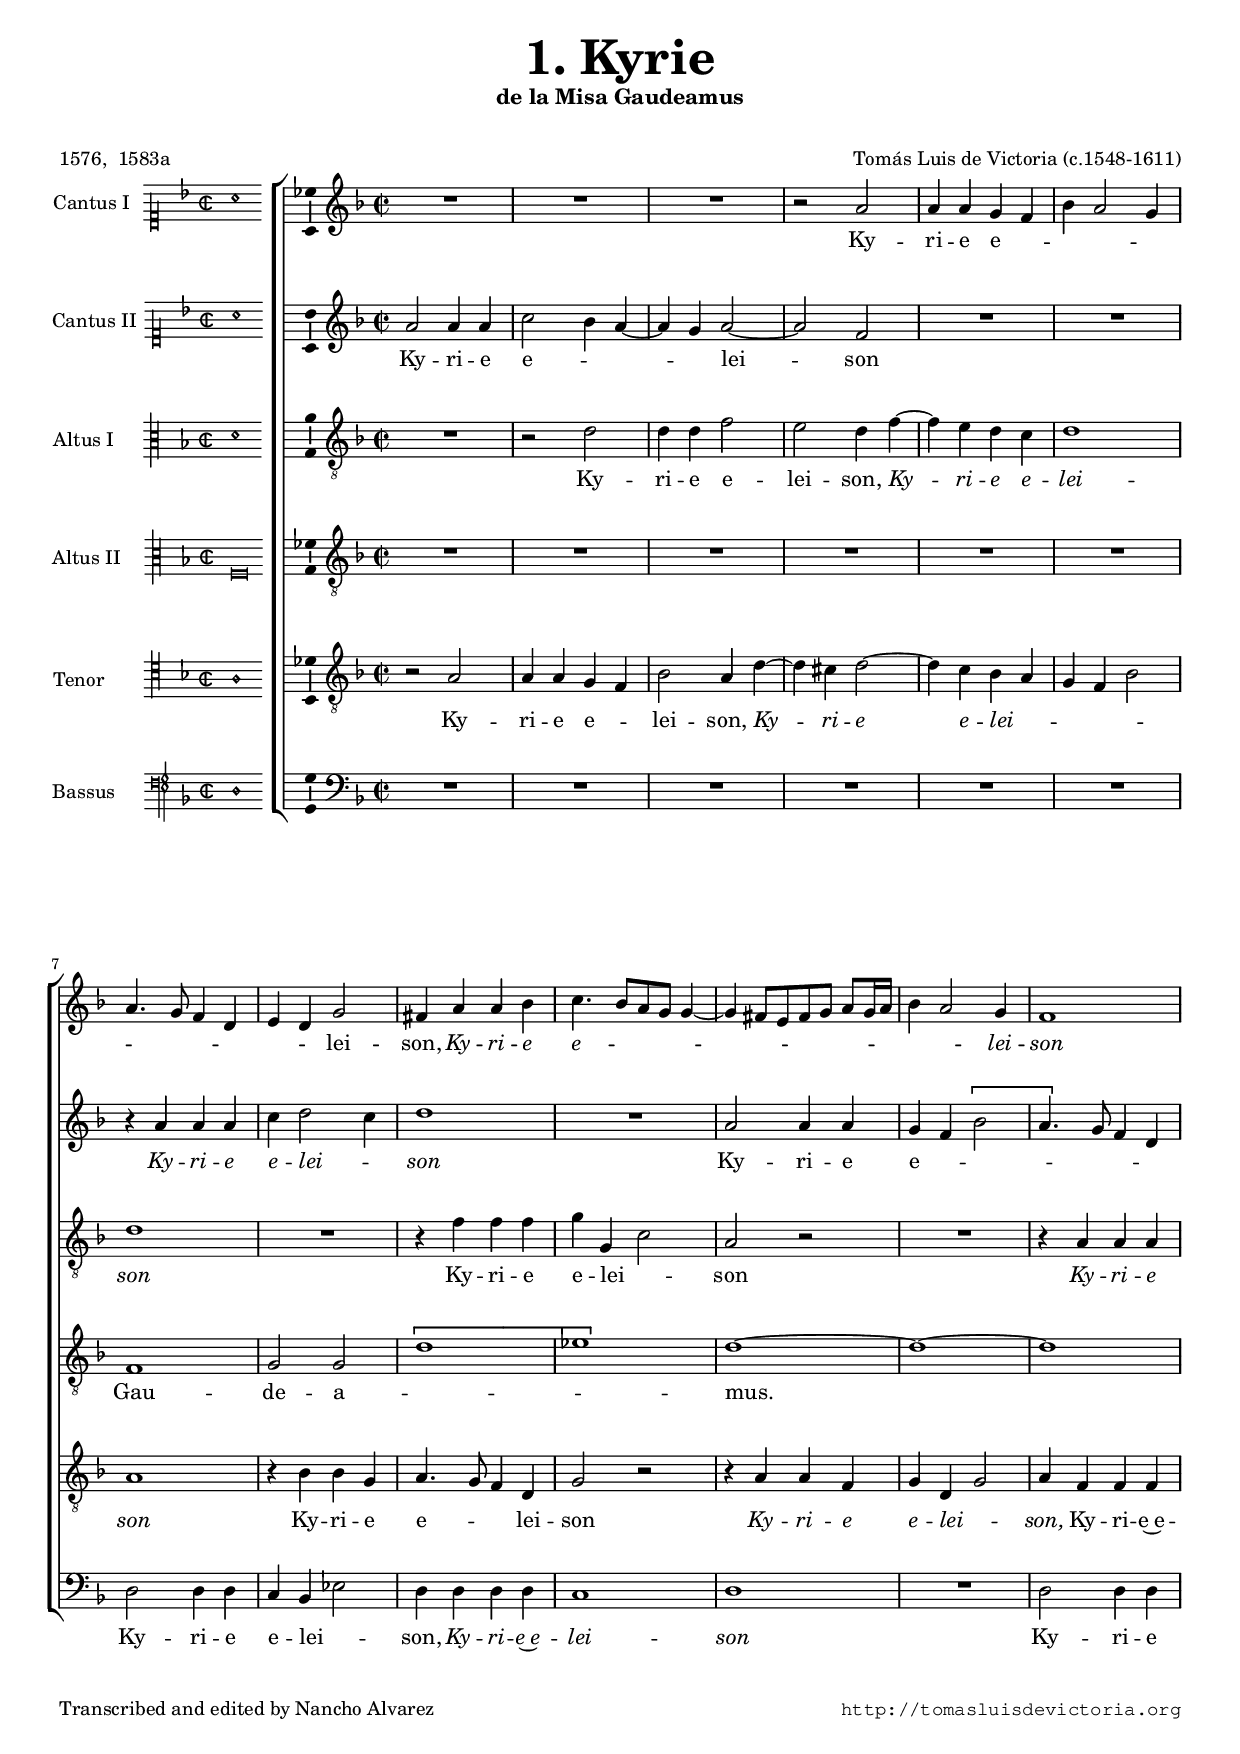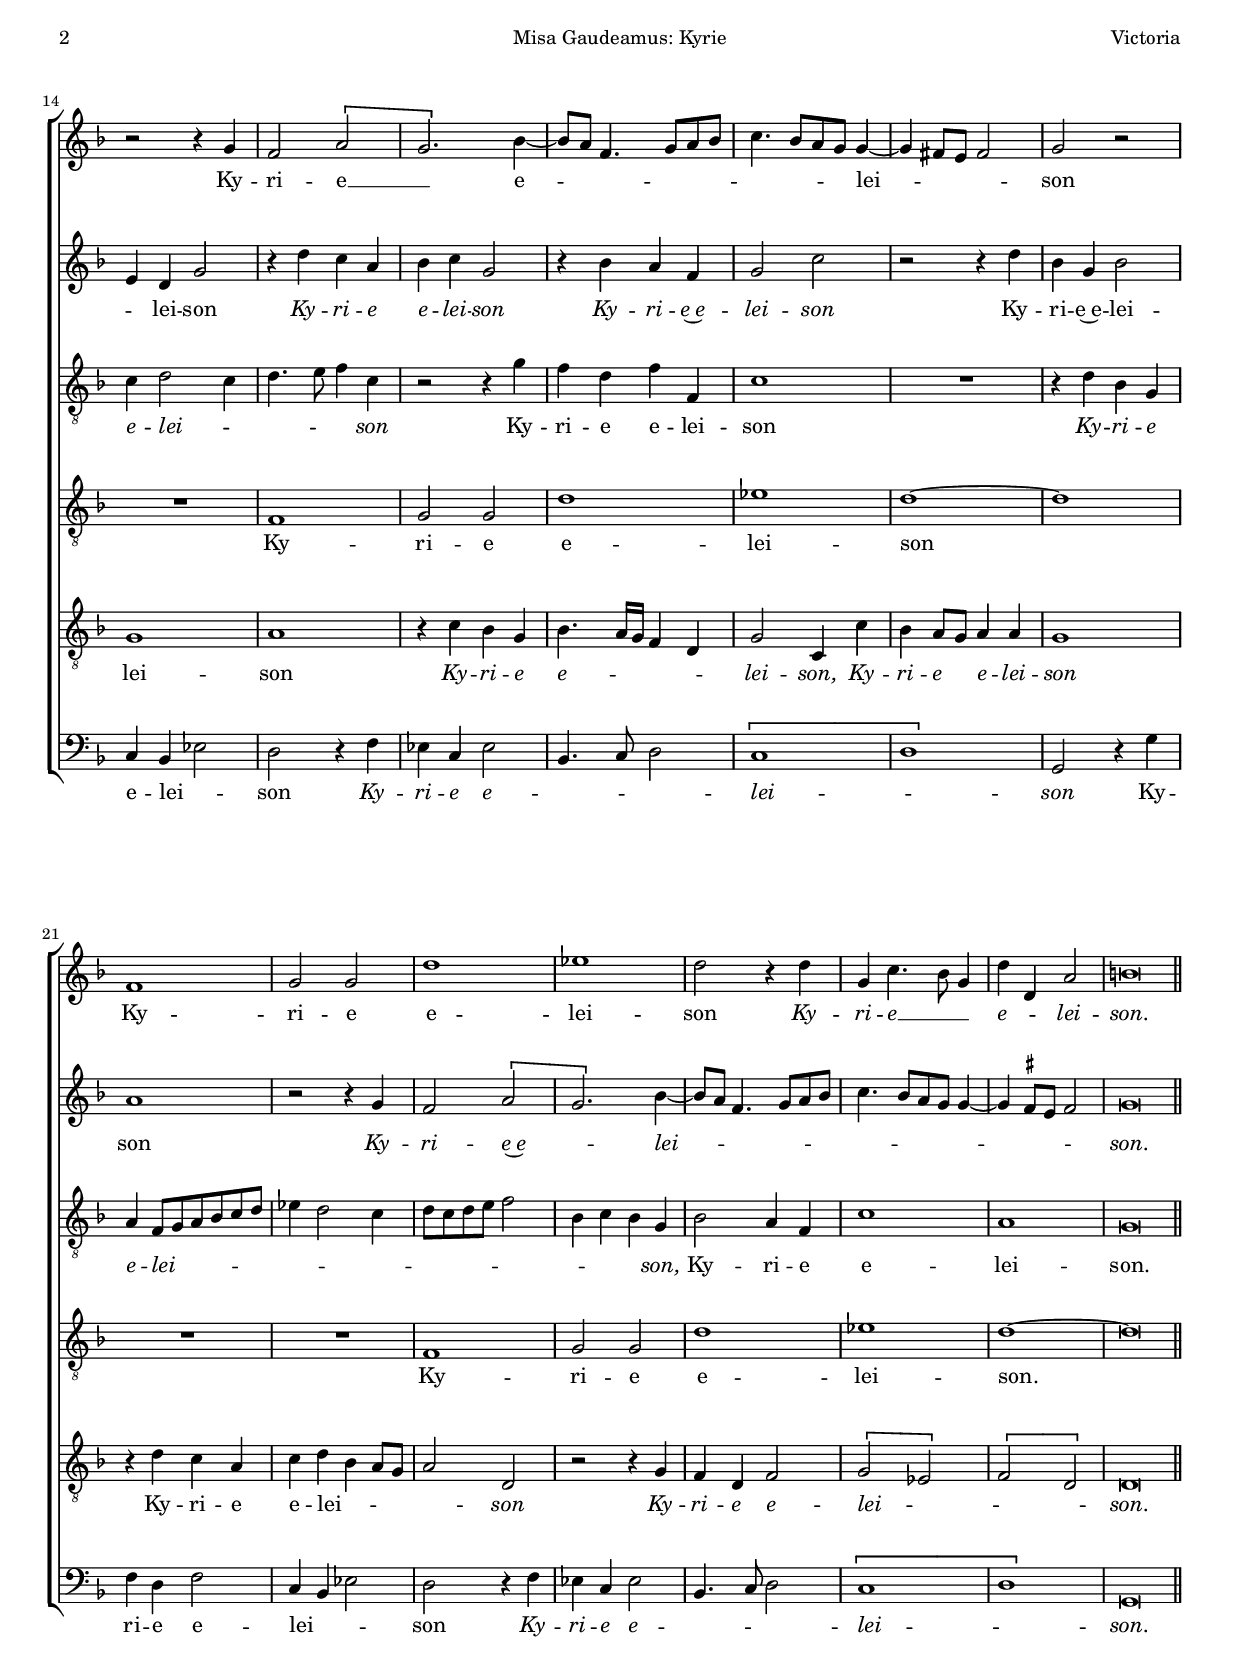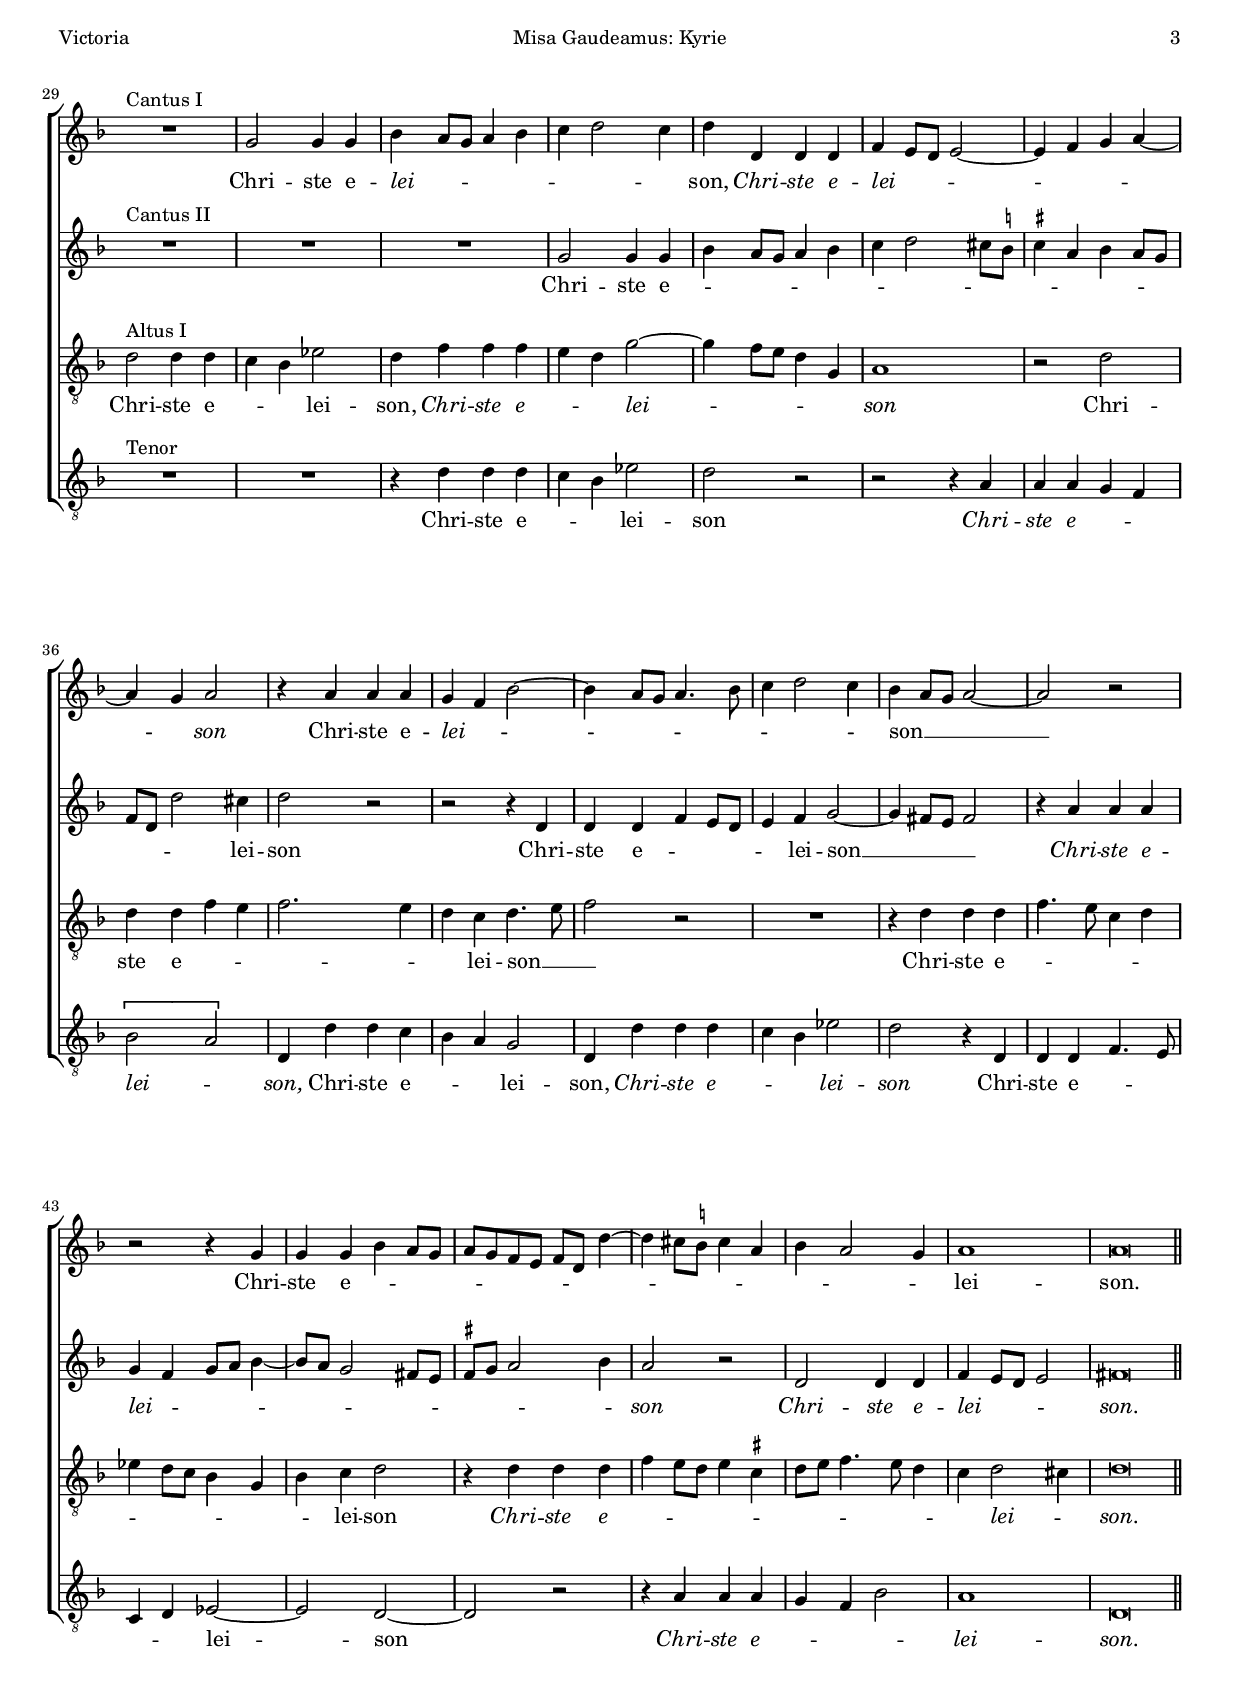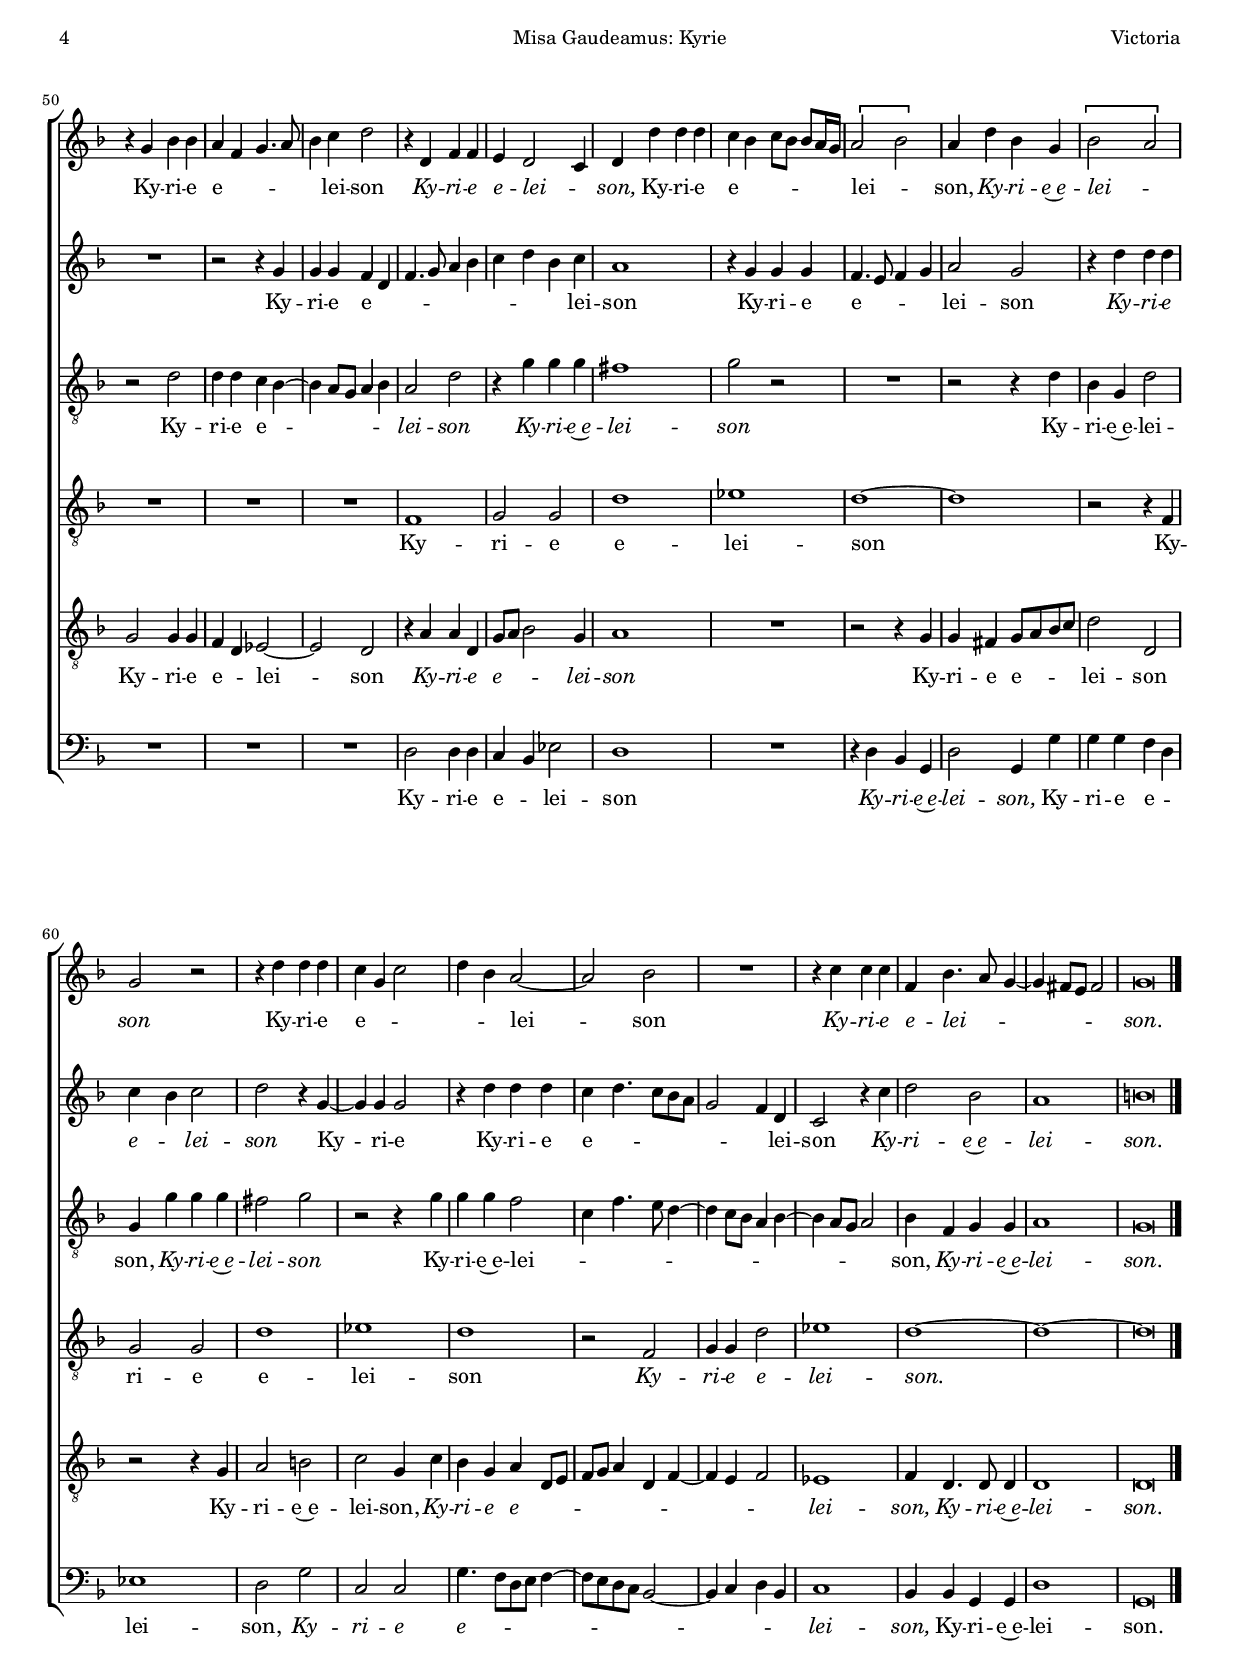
\version "2.22.0"

#(set-default-paper-size "a4")
#(set-global-staff-size 16.7)
#(ly:set-option 'point-and-click #f)
%mobile -s14.0 -i3.2

italicas=\override LyricText.font-shape = #'italic
rectas=\override LyricText.font-shape = #'upright
ss=\once \set suggestAccidentals = ##t
incipitwidth = 20

htitle="Misa Gaudeamus: Kyrie"
hcomposer="Victoria"

% transcripción a partir de 1576

\header {
	title=\markup{\fontsize #4 "1. Kyrie"}
	subtitle="de la Misa Gaudeamus"
	subsubtitle=" "
	composer="Tomás Luis de Victoria (c.1548-1611)"
        pdfauthor=\composer
	%opus="(-)"
	poet="1576,  1583a"
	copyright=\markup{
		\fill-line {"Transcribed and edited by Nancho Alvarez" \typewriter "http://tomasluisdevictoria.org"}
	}
%	tagline=""
}


global={\key f \major \time 2/2  \skip 1*28 \bar "||" \pageBreak
			\skip 1*21 \bar "||" \pageBreak
			\skip 1*20 \bar "|."
}

cantus={
	R1*4/4 |
	R1*4/4 |
	R1*4/4 |
	r2 a' |
%5
	a'4 a' g' f' |
	bes' a'2 g'4 |
	a'4. g'8 f'4 d' |
	e' d' g'2 |
	fis'4 a' a' bes' |
%10
	c''4.  bes'8[ a' g'] g'4 ~ |
	g'  fis'8[ e' fis' g']  a'[ g'16 a'] |
	bes'4 a'2 g'4 |
	f'1 |
	r2 r4 g' |
%15
	f'2 \[a' |
	g'2.\] bes'4 ~ |
	bes'8 a' f'4. g'8 a' bes' |
	c''4.  bes'8[ a' g'] g'4 ~ |
	g' fis'8 e' fis'2 |
%20
	g' r |
	f'1 |
	g'2 g' |
	d''1 |
	ees'' |
%25
	d''2 r4 d'' |
	g' c''4. bes'8 g'4 |
	d'' d' a'2 |
	b'\breve*1/2 |
	\once \override TextScript.padding = #1.2
	s4*0^\markup{"Cantus I"}
	R1*4/4 |
%30
	g'2 g'4 g' |
	bes' a'8 g' a'4 bes' |
	c'' d''2 c''4 |
	d'' d' d' d' |
	f' e'8 d' e'2 ~ |
%35
	e'4 f' g' a' ~ |
	a' g' a'2 |
	r4 a' a' a' |
	g' f' bes'2 ~ |
	bes'4 a'8 g' a'4. bes'8 |
%40
	c''4 d''2 c''4 |
	bes' a'8 g' a'2 ~ |
	a' r |
	r r4 g' |
	g' g' bes' a'8 g' |
%45
	a' g' f' e' f' d' d''4 ~ |
	d'' cis''8 \ss b' cis''4 a' |
	bes' a'2 g'4 |
	a'1 |
	a'\breve*1/2 |
%50
	r4 g' bes' bes' |
	a' f' g'4. a'8 |
	bes'4 c'' d''2 |
	r4 d' f' f' |
	e' d'2 c'4 |
%55
	d' d'' d'' d'' |
	c'' bes'  c''8[ bes']  bes'[ a'16 g'] |
	\[a'2 bes'\] |
	a'4 d'' bes' g' |
	\[bes'2 a'\] | %\break
%60
	g' r | 
	r4 d'' d'' d'' |
	c'' g' c''2 |
	d''4 bes' a'2 ~ |
	a' bes' |
%65
	R1*4/4 |
	r4 c'' c'' c'' |
	f' bes'4. a'8 g'4 ~ |
	g' fis'8 e' fis'2 |
	g'\breve*1/2
}

cantusdos={
	a'2 a'4 a' |
	c''2 bes'4 a' ~ |
	a' g' a'2 ~ |
	a' f' |
%5
	R1*4/4 |
	R1*4/4 |
	r4 a' a' a' |
	c'' d''2 c''4 |
	d''1 |
%10
	R1*4/4 |
	a'2 a'4 a' |
	g' f' \[bes'2 |
	a'4.\] g'8 f'4 d' |
	e' d' g'2 |
%15
	r4 d'' c'' a' |
	bes' c'' g'2 |
	r4 bes' a' f' |
	g'2 c'' |
	r r4 d'' |
%20
	bes' g' bes'2 |
	a'1 |
	r2 r4 g' |
	f'2 \[a' |
	g'2.\] bes'4 ~ |
%25
	bes'8 a' f'4. g'8 a' bes' |
	c''4.  bes'8[ a' g'] g'4 ~ |
	g' \ss fis'8 e' fis'2 | % dudoso: hay fa natural en el tenor 
	g'\breve*1/2 |
	\once \override TextScript.padding = #1.2
	s4*0^\markup{"Cantus II"}
	R1*4/4 |
%30
	R1*4/4 |
	R1*4/4 |
	g'2 g'4 g' |
	bes' a'8 g' a'4 bes' |
	c'' d''2 cis''8 \ss b' |
%35
	\ss cis''4 a' bes' a'8 g' |
	f' d' d''2 cis''4 |
	d''2 r |
	r r4 d' |
	d' d' f' e'8 d' |
%40
	e'4 f' g'2 ~ |
	g'4 fis'8 e' fis'2 |
	r4 a' a' a' |
	g' f' g'8 a' bes'4 ~ |
	bes'8 a' g'2 fis'8 e' |
%45
	\ss fis' g' a'2 bes'4 |
	a'2 r |
	d' d'4 d' |
	f' e'8 d' e'2 |
	fis'\breve*1/2 |
%50
	R1*4/4 |
	r2 r4 g' |
	g' g' f' d' |
	f'4. g'8 a'4 bes' |
	c'' d'' bes' c'' |
%55
	a'1 |
	r4 g' g' g' |
	f'4. e'8 f'4 g' |
	a'2 g' |
	r4 d'' d'' d'' |
%60
	c'' bes' c''2 |
	d'' r4 g' ~ |
	g' g' g'2 |
	r4 d'' d'' d'' |
	c'' d''4. c''8 bes' a' |
%65
	g'2 f'4 d' |
	c'2 r4 c'' |
	d''2 bes' |
	a'1 |
	b'\breve*1/2
}

altus={
	R1*4/4 |
	r2 d' |
	d'4 d' f'2 |
	e' d'4 f' ~ |
%5
	f' e' d' c' |
	d'1 |
	d' |
	R1*4/4 |
	r4 f' f' f' |
%10
	g' g c'2 |
	a r |
	R1*4/4 |
	r4 a a a |
	c' d'2 c'4 |
%15
	d'4. e'8 f'4 c' |
	r2 r4 g' |
	f' d' f' f |
	c'1 |
	R1*4/4 |
%20
	r4 d' bes g |
	a f8[ g a bes c' d'] |
	ees'4 d'2 c'4 |
	d'8 c' d' e' f'2 |
	bes4 c' bes g |
%25
	bes2 a4 f |
	c'1 |
	a |
	g\breve*1/2 |
	\once \override TextScript.padding = #1.2
	s4*0^\markup{"Altus I"}
	d'2 d'4 d' |
%30
	c' bes ees'2 |
	d'4 f' f' f' |
	e' d' g'2 ~ |
	g'4 f'8 e' d'4 g |
	a1 |
%35
	r2 d' |
	d'4 d' f' e' |
	f'2. e'4 |
	d' c' d'4. e'8 |
	f'2 r |
%40
	R1*4/4 |
	r4 d' d' d' |
	f'4. e'8 c'4 d' |
	ees' d'8 c' bes4 g |
	bes c' d'2 |
%45
	r4 d' d' d' |
	f' e'8 d' e'4 \ss cis' |
	d'8 e' f'4. e'8 d'4 |
	c' d'2 cis'4 |
	d'\breve*1/2 |
%50
	r2 d' |
	d'4 d' c' bes ~ |
	bes a8 g a4 bes |
	a2 d' |
	r4 g' g' g' |
%55
	fis'1 |
	g'2 r |
	R1*4/4 |
	r2 r4 d' |
	bes g d'2 |
%60
	g4 g' g' g' |
	fis'2 g' |
	r r4 g' |
	g' g' f'2 |
	c'4 f'4. e'8 d'4 ~ |
%65
	d' c'8 bes a4 bes ~ |
	bes a8 g a2 |
	bes4 f g g |
	a1 |
	g\breve*1/2
}

altusdos={
	R1*4/4 |
	R1*4/4 |
	R1*4/4 |
	R1*4/4 |
%5
	R1*4/4 |
	R1*4/4 |
	f1 |
	g2 g |
	\[d'1 | % en 1583 no hay ligaduras
%10
	ees'\] |
	d' ~ |
	d' ~ |
	d' |
	R1*4/4 |
%15
	f1 |
	g2 g |
	d'1 |
	ees' |
	d' ~ |
%20
	d' |
	R1*4/4 |
	R1*4/4 |
	f1 |
	g2 g |
%25
	d'1 |
	ees' |
	d' ~ |
	d'\breve*1/2 |
	R1*4/4 |
%30
	R1*4/4 |
	R1*4/4 |
	R1*4/4 |
	R1*4/4 |
	R1*4/4 |
%35
	R1*4/4 |
	R1*4/4 |
	R1*4/4 |
	R1*4/4 |
	R1*4/4 |
%40
	R1*4/4 |
	R1*4/4 |
	R1*4/4 |
	R1*4/4 |
	R1*4/4 |
%45
	R1*4/4 |
	R1*4/4 |
	R1*4/4 |
	R1*4/4 |
	R1*4/4 |
%50
	R1*4/4 |
	R1*4/4 |
	R1*4/4 |
	f1 |
	g2 g |
%55
	d'1 |
	ees' |
	d' ~ |
	d' |
	r2 r4 f |
%60
	g2 g |
	d'1 |
	ees' |
	d' |
	r2 f |
%65
	g4 g d'2 |
	ees'1 |
	d' ~ |
	d' ~ |
	d'\breve*1/2
}

tenor={
	r2 a |
	a4 a g f |
	bes2 a4 d' ~ |
	d' cis' d'2 ~ |
%5
	d'4 c' bes a |
	g f bes2 |
	a1 |
	r4 bes bes g |
	a4. g8 f4 d |
%10
	g2 r |
	r4 a a f |
	g d g2 |
	a4 f f f |
	g1 |
%15
	a |
	r4 c' bes g |
	bes4. a16 g f4 d |
	g2 c4 c' |
	bes a8 g a4 a |
%20
	g1 |
	r4 d' c' a |
	c' d' bes a8 g |
	a2 d |
	r r4 g |
%25
	f d f2 |
	\[g ees\] |
	\[f2 d2\] |
	d\breve*1/2 |
	\once \override TextScript.padding = #1.0
	s4*0^\markup{"Tenor"}
	R1*4/4 |
%30
	R1*4/4 |
	r4 d' d' d' |
	c' bes ees'2 |
	d' r |
	r r4 a |
%35
	a a g f |
	\[bes2 a\] |
	d4 d' d' c' |
	bes a g2 |
	d4 d' d' d' |
%40
	c' bes ees'2 |
	d' r4 d |
	d d f4. e8 |
	c4 d ees2 ~ |
	ees d ~ |
%45
	d r |
	r4 a a a |
	g f bes2 |
	a1 |
	d\breve*1/2 |
%50
	g2 g4 g |
	f d ees2 ~ |
	ees d |
	r4 a a d |
	g8 a bes2 g4 |
%55
	a1 |
	R1*4/4 |
	r2 r4 g |
	g fis g8 a bes c' |
	d'2 d |
%60
	r r4 g |
	a2 b |
	c' g4 c' |
	bes g a d8 e |
	f g a4 d f ~ |
%65
	f e f2 |
	ees1 |
	f4 d4. d8 d4 |
	d1 |
	d\breve*1/2
}

bassus={
	R1*4/4 |
	R1*4/4 |
	R1*4/4 |
	R1*4/4 |
%5
	R1*4/4 |
	R1*4/4 |
	d2 d4 d |
	c bes, ees2 |
	d4 d d d |
%10
	c1 |
	d |
	R1*4/4 |
	d2 d4 d |
	c bes, ees2 |
%15
	d r4 f |
	ees c ees2 | % bemol de cortesía
	bes,4. c8 d2 |
	\[c1 |
	d\] |
%20
	g,2 r4 g |
	f d f2 |
	c4 bes, ees2 |
	d r4 f |
	ees c ees2 | % bemol de cortesía
%25
	bes,4. c8 d2 |
	\[c1 |
	d\] |
	g,\breve*1/2 |
	R1*4/4 |
%30
	R1*4/4 |
	R1*4/4 |
	R1*4/4 |
	R1*4/4 |
	R1*4/4 |
%35
	R1*4/4 |
	R1*4/4 |
	R1*4/4 |
	R1*4/4 |
	R1*4/4 |
%40
	R1*4/4 |
	R1*4/4 |
	R1*4/4 |
	R1*4/4 |
	R1*4/4 |
%45
	R1*4/4 |
	R1*4/4 |
	R1*4/4 |
	R1*4/4 |
	R1*4/4 |
%50
	R1*4/4 |
	R1*4/4 |
	R1*4/4 |
	d2 d4 d |
	c bes, ees2 |
%55
	d1 |
	R1*4/4 |
	r4 d bes, g, |
	d2 g,4 g |
	g g f d |
%60
	ees1 |
	d2 g |
	c c |
	g4.  f8[ d e] f4 ~ |
	f8 e d c bes,2 ~ |
%65
	bes,4 c d bes, |
	c1 |
	bes,4 bes, g, g, |
	d1 |
	g,\breve*1/2
}


textocantus=\lyricmode{
Ky -- ri -- e e -- _ _ _ _ _ _ _ _ _ _ lei -- son,
\italicas
Ky -- ri -- e e -- _ _ _ _ _ _ _ _ _ _ _ _ _ _ lei -- son
\rectas
Ky -- ri -- e __ _ e -- _ _ _ _ _ _ _ _ _ _ lei -- _ _ _ _ son
Ky -- ri -- e e -- lei -- son
\italicas
Ky -- ri -- e __ _ _ e -- _ lei -- son.
\rectas
Chri -- ste e -- \italicas lei -- _ _ _ _ _ _ _ \rectas son, % lei -- son
\italicas
Chri -- ste e -- lei -- _ _ _ _ _ _ _ _ _ son
\rectas
Chri -- ste e -- \italicas lei -- _ _ _ _ _ _ _ _ _ _ \rectas son __ _ _ _ _ % lei -- son
Chri -- ste e -- _ _ _ _ _ _ _ _ _ _ _ _ _ _ _ _ _ _ lei -- son. % lei -- _ son ? no está claro
Ky -- ri -- e e -- _ _ _ _ lei -- son
\italicas
Ky -- ri -- e e -- lei -- _ son,
\rectas
Ky -- ri -- e  e -- _ _ _ _ _ _ lei -- _ son,
\italicas
Ky -- ri -- e~e -- lei -- _ son
\rectas
Ky -- ri -- e  e -- _ _ _ _ lei -- _ son
\italicas
Ky -- ri -- e e -- lei -- _ _ _ _ _ _ son.
}

textocantusdos=\lyricmode{
Ky -- ri -- e e -- _ _ _ _ lei -- _ son
\italicas
Ky -- ri -- e e -- lei -- _ son
\rectas
Ky -- ri -- e e -- _ _ _ _ _ _ _ lei -- son
\italicas
Ky -- ri -- e e -- lei -- son
Ky -- ri -- e~e -- lei -- son
\rectas
Ky -- ri -- e~e -- lei -- son
\italicas
Ky -- ri -- e~e -- _ lei -- _ _ _ _ _ _ _ _ _ _ _ _ _ _ _ son.
\rectas
Chri -- ste e -- _ _ _ _ _ _ _ _ _ _ _ _ _ _ _ _ _ lei -- son
Chri -- ste e -- _ _ _ _ lei -- son __ _ _ _ _ 
\italicas
Chri -- ste e -- lei -- _ _ _ _ _ _ _ _ _ _ _ _ _ son
Chri -- ste e -- lei -- _ _ _ son.
\rectas
Ky -- ri -- e e -- _ _ _ _ _ _ _ _ lei -- son % lei -- son _ 
Ky -- ri -- e e -- _ _ _ lei -- son
\italicas
Ky -- ri -- e e -- _ lei -- son
\rectas
Ky -- _ ri -- e
Ky -- ri -- e e -- _ _ _ _ _ _ lei -- son
\italicas
Ky -- ri -- e~e -- lei -- son.
}

textoaltus=\lyricmode{
Ky -- ri -- e e -- lei -- son,
\italicas
Ky -- _ ri -- e e -- lei -- son
\rectas
Ky -- ri -- e e -- lei -- _ son
\italicas
Ky -- ri -- e e -- lei -- _ _ _ _ son
\rectas
Ky -- ri -- e e -- lei -- son
\italicas
Ky -- ri -- e e -- lei -- _ _ _ _ _ _ _ _ _ _ _ _ _ _ _ _ son,
\rectas
Ky -- ri -- e e -- lei -- son.
Chri -- ste e -- _ _ lei -- son,
\italicas
Chri -- ste e -- _ _ lei -- _ _ _ _ _ son
\rectas
Chri -- ste e -- _ _ _ _ _ lei -- son __ _ _ 
Chri -- ste e -- _ _ _ _ _ _ _ _ _ _ lei -- son
\italicas
Chri -- ste e -- _ _ _ _ _ _ _ _ _ _ _ lei -- _ son.
\rectas
Ky -- ri -- e e -- _ _ _ _ _ _ \italicas lei -- son \rectas % lei -- son _
\italicas
Ky -- ri -- e~e -- lei -- son
\rectas
Ky -- ri -- e~e -- lei -- son,
\italicas
Ky -- ri -- e~e  -- lei -- son
\rectas
Ky -- ri -- e~e -- lei -- _ _ _ _ _ _ _ _ _ _ _ _ _ son,
\italicas
Ky -- ri -- e~e -- lei -- son.
}

textoaltusdos=\lyricmode{
Gau -- de -- a -- _ _ mus. _ _ 
Ky -- ri -- e e -- lei -- son _ 
Ky -- ri -- e e -- lei -- son. _
Ky -- ri -- e e -- lei -- son _
Ky -- ri -- e e -- lei -- son
\italicas Ky -- ri -- e e -- lei -- son. _ _ 
}

textotenor=\lyricmode{
Ky -- ri -- e e -- _ lei -- son,
\italicas
Ky -- _ ri -- e _ e -- lei -- _ _ _ _ son
\rectas
Ky -- ri -- e e -- _ _ lei -- son
\italicas
Ky -- ri -- e e -- lei -- _ son,
\rectas
Ky -- ri -- e~e -- lei -- son
\italicas
Ky -- ri -- e e -- _ _ _ _ lei -- son,
Ky -- ri -- e _ e -- lei -- son
\rectas
Ky -- ri -- e e -- lei -- _ _ _ _ \italicas son \rectas
\italicas
Ky -- ri -- e e -- lei -- _ _ _ son.
\rectas
Chri -- ste e -- _ _ lei -- son
\italicas
Chri -- ste e -- _ _ lei -- _ son,
\rectas
Chri -- ste e -- _ _ lei -- son,
\italicas
Chri -- ste e -- _ _ lei -- son
\rectas
Chri -- ste e -- _ _ _ _ lei -- _ son _
\italicas
Chri -- ste e -- _ _ _ lei -- son.
\rectas
Ky -- ri -- e e -- _ lei -- _ son
\italicas
Ky -- ri -- e e -- _ _ lei -- son
\rectas
Ky -- ri -- e e -- _ _ _ lei -- son
Ky -- ri -- e~e -- lei -- son,
\italicas
Ky -- ri -- e e -- _ _ _ _ _ _ _ _ _ _ lei -- son,
% el símbolo ij está sobre el mi bemol breve
Ky -- ri -- e~e -- lei -- son.
}

textobassus=\lyricmode{
Ky -- ri -- e e -- lei -- _ son,
\italicas
Ky -- ri -- e~e -- lei -- son
\rectas
Ky -- ri -- e e -- lei -- _ son
\italicas
Ky -- ri -- e e -- _ _ _ lei -- _ son
\rectas
Ky -- ri -- e e -- lei -- _ _ son
\italicas
Ky -- ri -- e e -- _ _ _ lei -- _ son.
\rectas
Ky -- ri -- e e -- _ lei -- son
\italicas
Ky -- ri -- e~e -- lei -- son,
\rectas
Ky -- ri -- e e -- _ lei -- son,
\italicas
Ky -- ri -- e e -- _ _ _ _ _ _ _ _ _ _ _ _ _ lei -- son,
\rectas
Ky -- ri -- e~e -- lei -- son.
}


incipitcantus=\markup{
	\score{
		{ 
		\set Staff.instrumentName="Cantus I  " % superius
		\override NoteHead.style = #'neomensural
		\override Rest.style = #'neomensural
		\override Staff.TimeSignature.style = #'neomensural
		\cadenzaOn 
		\clef "petrucci-c1"
		\key f \major
		\time 2/2
		a'1
		} 
	\layout {
		\context {\Voice
			\remove Ligature_bracket_engraver
			\consists Mensural_ligature_engraver
		}
		line-width=\incipitwidth
		indent = 0
	}
	}
}

incipitcantusdos=\markup{
	\score{
		{ 
		\set Staff.instrumentName="Cantus II " % en el kyrie está mal, dice altus pero debe ser superius secundus
		\override NoteHead.style = #'neomensural
		\override Rest.style = #'neomensural
		\override Staff.TimeSignature.style = #'neomensural
		\cadenzaOn 
		\clef "petrucci-c1"
		\key f \major
		\time 2/2
		a'1
		} 
	\layout {
		\context {\Voice
			\remove Ligature_bracket_engraver
			\consists Mensural_ligature_engraver
		}
		line-width=\incipitwidth
		indent = 0
	}
	}
}


incipitaltus=\markup{
	\score{
		{ 
		\set Staff.instrumentName="Altus I     " % sexta pars
		\override NoteHead.style = #'neomensural 
		\override Rest.style = #'neomensural
		\override Staff.TimeSignature.style = #'neomensural
		\cadenzaOn 
		\clef "petrucci-c3"
		\key f \major
		\time 2/2
		d'1
		} 
	\layout {
		\context {\Voice
			\remove Ligature_bracket_engraver
			\consists Mensural_ligature_engraver
		}
		line-width=\incipitwidth
		indent = 0
	}
	}
}


incipitaltusdos=\markup{
	\score{
		{ 
		  \set Staff.instrumentName="Altus II    " % en el kyrie pone tenor, pero es una errata, debe decir quinta pars
		\override NoteHead.style = #'neomensural 
		\override Rest.style = #'neomensural
		\override Staff.TimeSignature.style = #'neomensural
		\cadenzaOn 
		\clef "petrucci-c3"
		\key f \major
		\time 2/2
		f\breve*1/2
		} 
	\layout {
		\context {\Voice
			\remove Ligature_bracket_engraver
			\consists Mensural_ligature_engraver
		}
		line-width=\incipitwidth
		indent = 0
	}
	}
}


incipittenor=\markup{
	\score{
		{ 
		\set Staff.instrumentName="Tenor       " % en el kyrie pone quinta pars, pero es un error, debe decir tenor
		\override NoteHead.style = #'neomensural 
		\override Rest.style = #'neomensural
		\override Staff.TimeSignature.style = #'neomensural
		\cadenzaOn 
		\clef "petrucci-c4"
		\key f \major
		\time 2/2
		a1
		} 
	\layout {
		\context {\Voice
			\remove Ligature_bracket_engraver
			\consists Mensural_ligature_engraver
		}
		line-width=\incipitwidth
		indent=0
	}
	}
}


incipitbassus=\markup{
	\score{
		{ 
		\set Staff.instrumentName="Bassus     "
		\override NoteHead.style = #'neomensural 
		\override Rest.style = #'neomensural
		\override Staff.TimeSignature.style = #'neomensural
		\cadenzaOn 
		\clef "petrucci-f4"
		\key f \major
		\time 2/2
		d1
		} 
	\layout {
		\context {\Voice
			\remove Ligature_bracket_engraver
			\consists Mensural_ligature_engraver
		}
		line-width=\incipitwidth
		indent = 0
	}
	}
}





\score {\transpose c' c'{
\new ChoirStaff<<

	\new Staff <<\global
	\new Voice="v1" {
		\set Staff.instrumentName=\incipitcantus
		\clef "treble"
		\cantus }
	\new Lyrics \lyricsto "v1" {\textocantus }
	>>
	
	\new Staff <<\global
	\new Voice="v5" {
		\set Staff.instrumentName=\incipitcantusdos
		\clef "treble"
		\cantusdos }
	\new Lyrics \lyricsto "v5" {\textocantusdos }
	>>
	
	\new Staff << \global
	\new Voice="v2" {
		\set Staff.instrumentName=\incipitaltus
		\clef "G_8" 
		\altus}
	\new Lyrics \lyricsto "v2" {\textoaltus }
	>>
	
	\new Staff << \global
	\new Voice="v6" {
		\set Staff.instrumentName=\incipitaltusdos
		\clef "G_8" 
		\altusdos}
	\new Lyrics \lyricsto "v6" {\textoaltusdos }
	>>

	
	\new Staff <<\global
	\new Voice="v3" {
		\set Staff.instrumentName=\incipittenor
		\clef "G_8"
		\tenor }
	\new Lyrics \lyricsto "v3" {\textotenor }
	>>
	

	\new Staff <<\global
	\new Voice="v4" {
		\set Staff.instrumentName=\incipitbassus
		\clef "bass" 
		\bassus }
	\new Lyrics \lyricsto "v4" {\textobassus }
	>>
	
>>

	}%transpose

\layout{ 
        \context {\Lyrics 
                \override VerticalAxisGroup.staff-affinity = #UP
                \override VerticalAxisGroup.nonstaff-relatedstaff-spacing =
                        #'((basic-distance . 0) (minimum-distance . 0) (padding . 1))
                \override LyricText.font-size = #1.2
                \override LyricHyphen.minimum-distance = #0.5
        }
        \context {\Score 
                \override BarNumber.padding = #2 
        }
        \context {\Voice 
                melismaBusyProperties = #'()
                %autoBeaming = ##f
        }
        \context {\Staff 
                \override VerticalAxisGroup.staff-staff-spacing =
                        #'((basic-distance . 11) (minimum-distance . 0) (padding . 1))
                \RemoveEmptyStaves
                \consists Ambitus_engraver 
                \override LigatureBracket.padding = #1
        }
}


%\midi {}

}

\paper{
	evenHeaderMarkup=\markup  \fill-line { \fromproperty #'page:page-number-string \htitle \hcomposer }
	oddHeaderMarkup= \markup  \fill-line { \on-the-fly #not-first-page \hcomposer \on-the-fly #not-first-page \htitle \on-the-fly #not-first-page \fromproperty #'page:page-number-string }
	%system-count=20
	%page-count = 8
	ragged-last-bottom = ##f
	indent=3.8\cm
	system-system-spacing =
	#'((basic-distance . 20) (minimum-distance . 0) (padding . 5))
	top-system-spacing = % header
	#'((basic-distance . 10) (minimum-distance . 0) (padding . 0))
	last-bottom-spacing = % footer
	#'((basic-distance . 12) (minimum-distance . 0) (padding . 0))

}
